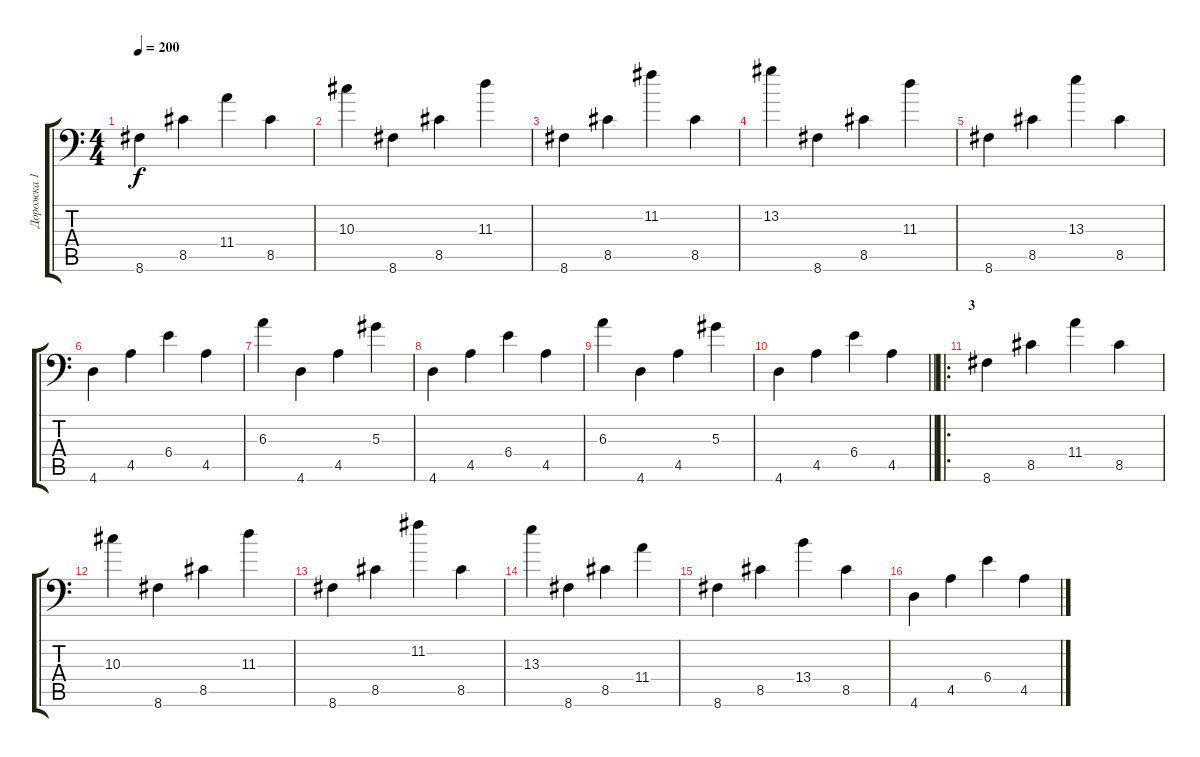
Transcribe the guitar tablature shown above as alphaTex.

\track ("Дорожка 1" "Дорожка 1") {instrument distortionguitar}
\staff {score tabs}
\tuning (C4 G3 Eb3 Bb2 F2 Bb1) {hide}
\ts (4 4)
\tempo 200
\clef f4
\ks c
8.6.4{dy f} 8.5.4 11.4.4 8.5.4 |
10.3.4 8.6.4 8.5.4 11.3.4 |
8.6.4 8.5.4 11.2.4 8.5.4 |
13.2.4 8.6.4 8.5.4 11.3.4 |
8.6.4 8.5.4 13.3.4 8.5.4 |
4.6.4 4.5.4 6.4.4 4.5.4 |
6.3.4 4.6.4 4.5.4 5.3.4 |
4.6.4 4.5.4 6.4.4 4.5.4 |
6.3.4 4.6.4 4.5.4 5.3.4 |
\barLineRight lightlight
4.6.4 4.5.4 6.4.4 4.5.4 |
\ro
\section ("" "3")
8.6.4 8.5.4 11.4.4 8.5.4 |
10.3.4 8.6.4 8.5.4 11.3.4 |
8.6.4 8.5.4 11.2.4 8.5.4 |
13.3.4 8.6.4 8.5.4 11.4.4 |
8.6.4 8.5.4 13.4.4 8.5.4 |
4.6.4 4.5.4 6.4.4 4.5.4
